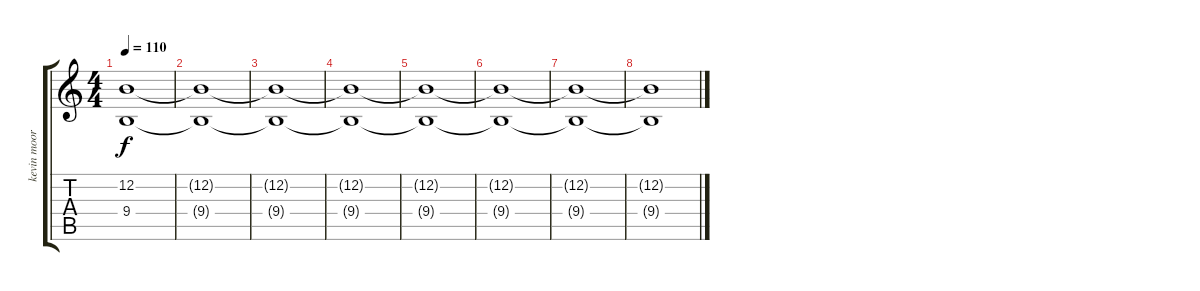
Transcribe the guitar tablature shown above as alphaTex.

\track ("kevin moore" "kevin moor") {instrument stringensemble1}
\staff {score tabs}
\tuning (E4 B3 G3 D3 A2 E2) {hide}
\ts (4 4)
\tempo 110
\clef g2
\ks c
(12.2 9.4).1{dy f} |
(12.2{t} 9.4{t}).1 |
(12.2{t} 9.4{t}).1 |
(12.2{t} 9.4{t}).1 |
(12.2{t} 9.4{t}).1 |
(12.2{t} 9.4{t}).1 |
(12.2{t} 9.4{t}).1 |
(12.2{t} 9.4{t}).1
